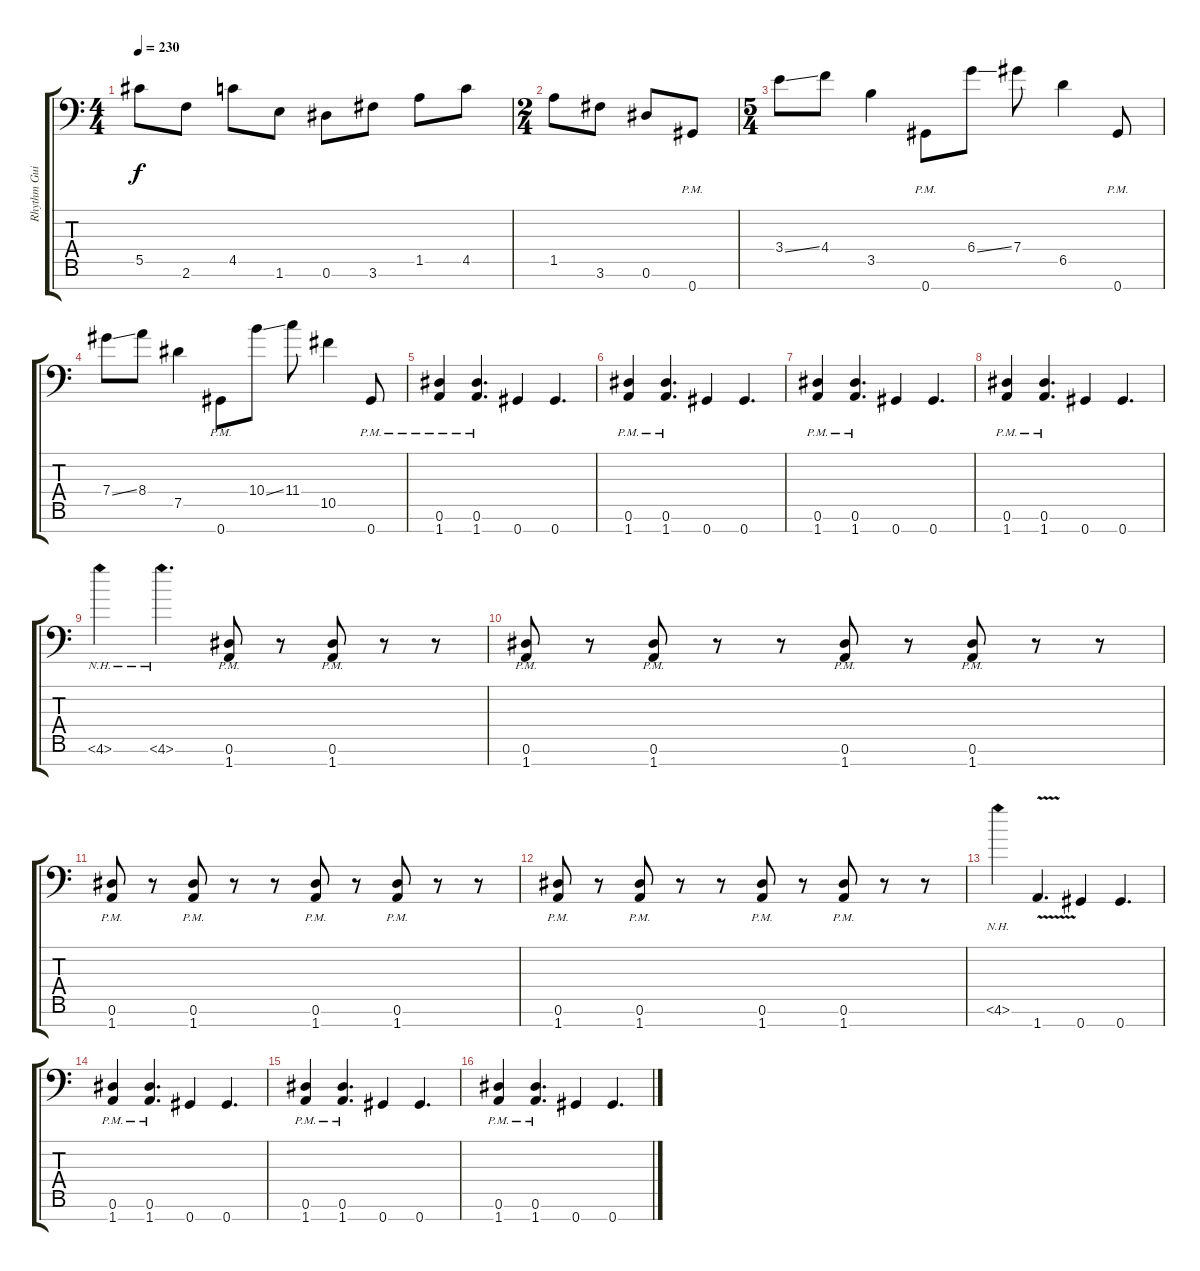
\track ("Rhythm Guitar 2" "Rhythm Gui") {instrument distortionguitar}
\staff {score tabs}
\tuning (Eb4 Bb3 F3 Db3 Ab2 Eb2 Ab1) {hide}
\ts (4 4)
\tempo 230
\clef f4
\ks c
5.5.8{dy f} 2.6.8 4.5.8 1.6.8 0.6.8 3.6.8 1.5.8 4.5.8 |
\ts (2 4)
1.5.8 3.6.8 0.6.8 0.7{pm}.8 |
\ts (5 4)
3.4{ss}.8 4.4.8 3.5.4 0.7{pm}.8 6.4{ss}.8 7.4.8 6.5.4 0.7{pm}.8 |
7.4{ss}.8 8.4.8 7.5.4 0.7{pm}.8 10.4{ss}.8 11.4.8 10.5.4 0.7{pm}.8 |
(0.6{pm} 1.7{pm}).4 (0.6{pm} 1.7{pm}).4{d} 0.7.4 0.7.4{d} |
(0.6{pm} 1.7{pm}).4 (0.6{pm} 1.7{pm}).4{d} 0.7.4 0.7.4{d} |
(0.6{pm} 1.7{pm}).4 (0.6{pm} 1.7{pm}).4{d} 0.7.4 0.7.4{d} |
(0.6{pm} 1.7{pm}).4 (0.6{pm} 1.7{pm}).4{d} 0.7.4 0.7.4{d} |
4.6{nh}.4 4.6{nh}.4{d} (0.6{pm} 1.7{pm}).8 r.8 (0.6{pm} 1.7{pm}).8 r.8 r.8 |
(0.6{pm} 1.7{pm}).8 r.8 (0.6{pm} 1.7{pm}).8 r.8 r.8 (0.6{pm} 1.7{pm}).8 r.8 (0.6{pm} 1.7{pm}).8 r.8 r.8 |
(0.6{pm} 1.7{pm}).8 r.8 (0.6{pm} 1.7{pm}).8 r.8 r.8 (0.6{pm} 1.7{pm}).8 r.8 (0.6{pm} 1.7{pm}).8 r.8 r.8 |
(0.6{pm} 1.7{pm}).8 r.8 (0.6{pm} 1.7{pm}).8 r.8 r.8 (0.6{pm} 1.7{pm}).8 r.8 (0.6{pm} 1.7{pm}).8 r.8 r.8 |
4.6{nh}.4 1.7{v}.4{d} 0.7.4 0.7.4{d} |
(0.6{pm} 1.7{pm}).4 (0.6{pm} 1.7{pm}).4{d} 0.7.4 0.7.4{d} |
(0.6{pm} 1.7{pm}).4 (0.6{pm} 1.7{pm}).4{d} 0.7.4 0.7.4{d} |
(0.6{pm} 1.7{pm}).4 (0.6{pm} 1.7{pm}).4{d} 0.7.4 0.7.4{d}
